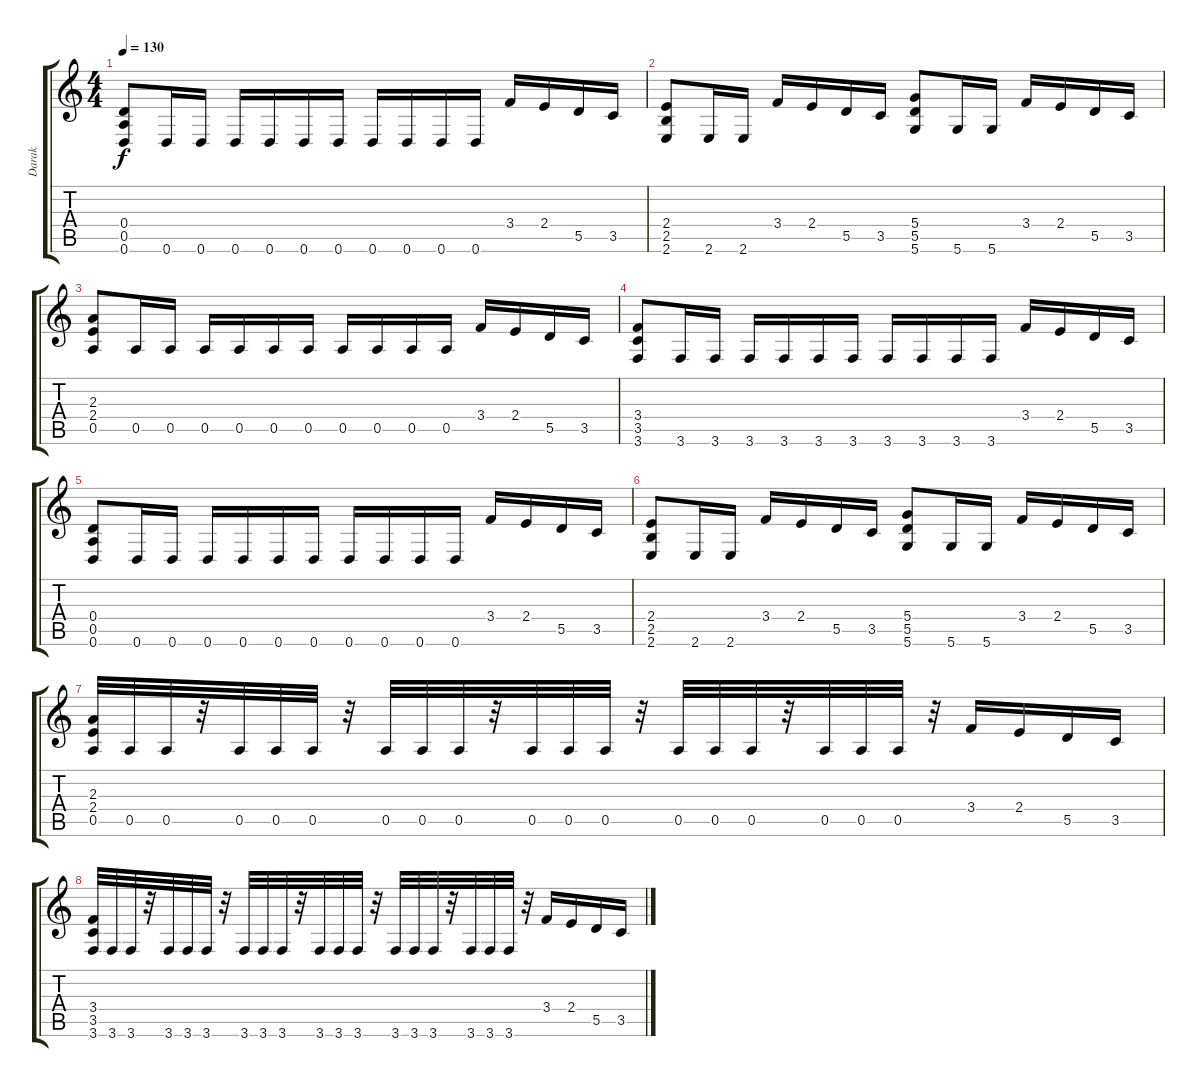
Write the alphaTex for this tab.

\track ("Darak" "Darak") {instrument distortionguitar}
\staff {score tabs}
\tuning (E4 B3 G3 D3 A2 D2) {hide}
\ts (4 4)
\tempo 130
\clef g2
\ks c
(0.4 0.5 0.6).8{dy f} 0.6.16 0.6.16 0.6.16 0.6.16 0.6.16 0.6.16 0.6.16 0.6.16 0.6.16 0.6.16 3.4.16 2.4.16 5.5.16 3.5.16 |
(2.4 2.5 2.6).8 2.6.16 2.6.16 3.4.16 2.4.16 5.5.16 3.5.16 (5.4 5.5 5.6).8 5.6.16 5.6.16 3.4.16 2.4.16 5.5.16 3.5.16 |
(2.3 2.4 0.5).8 0.5.16 0.5.16 0.5.16 0.5.16 0.5.16 0.5.16 0.5.16 0.5.16 0.5.16 0.5.16 3.4.16 2.4.16 5.5.16 3.5.16 |
(3.4 3.5 3.6).8 3.6.16 3.6.16 3.6.16 3.6.16 3.6.16 3.6.16 3.6.16 3.6.16 3.6.16 3.6.16 3.4.16 2.4.16 5.5.16 3.5.16 |
(0.4 0.5 0.6).8 0.6.16 0.6.16 0.6.16 0.6.16 0.6.16 0.6.16 0.6.16 0.6.16 0.6.16 0.6.16 3.4.16 2.4.16 5.5.16 3.5.16 |
(2.4 2.5 2.6).8 2.6.16 2.6.16 3.4.16 2.4.16 5.5.16 3.5.16 (5.4 5.5 5.6).8 5.6.16 5.6.16 3.4.16 2.4.16 5.5.16 3.5.16 |
(2.3 2.4 0.5).32 0.5.32 0.5.32 r.32 0.5.32 0.5.32 0.5.32 r.32 0.5.32 0.5.32 0.5.32 r.32 0.5.32 0.5.32 0.5.32 r.32 0.5.32 0.5.32 0.5.32 r.32 0.5.32 0.5.32 0.5.32 r.32 3.4.16 2.4.16 5.5.16 3.5.16 |
(3.4 3.5 3.6).32 3.6.32 3.6.32 r.32 3.6.32 3.6.32 3.6.32 r.32 3.6.32 3.6.32 3.6.32 r.32 3.6.32 3.6.32 3.6.32 r.32 3.6.32 3.6.32 3.6.32 r.32 3.6.32 3.6.32 3.6.32 r.32 3.4.16 2.4.16 5.5.16 3.5.16
